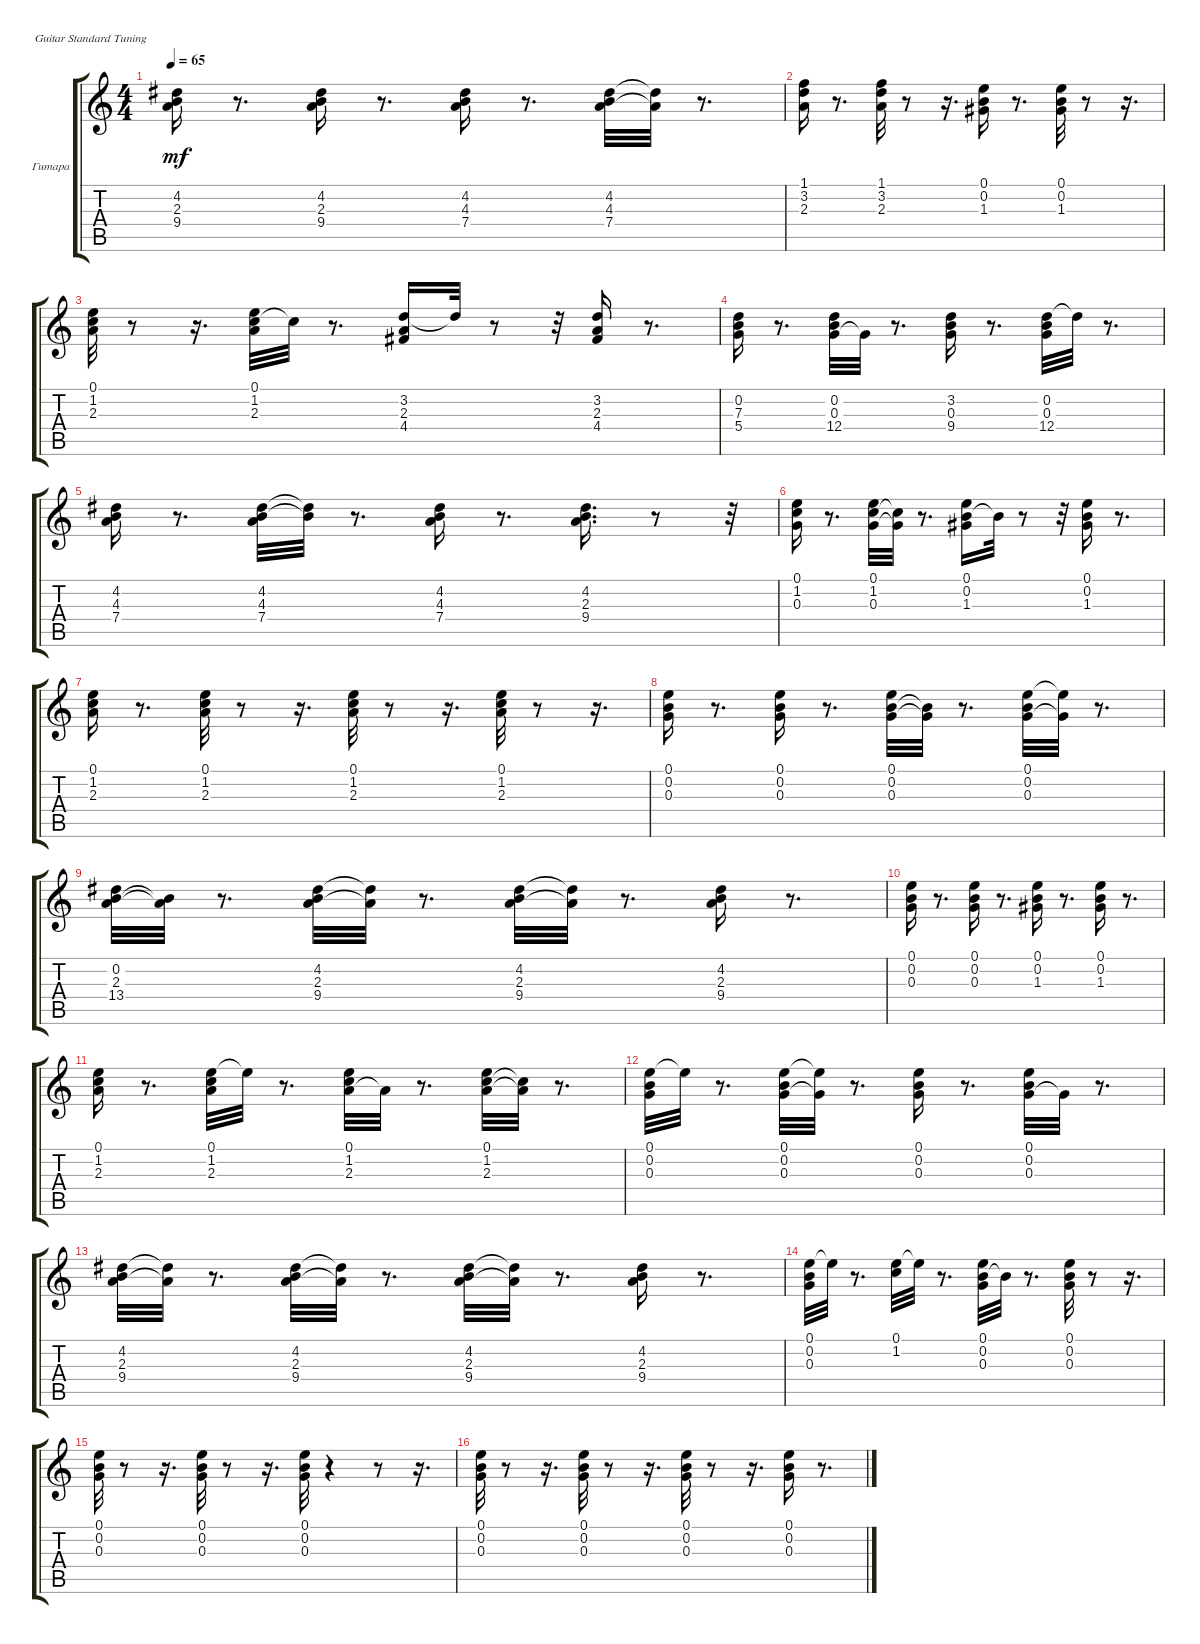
\bracketExtendMode groupsimilarinstruments
\firstSystemTrackNameOrientation horizontal
\otherSystemsTrackNameOrientation horizontal
\track ("Гитара" "Гитара") {instrument acousticguitarsteel}
\staff {score tabs}
\tuning (E4 B3 G3 D3 A2 E2)
\ts (4 4)
\tempo 65
\clef g2
\ks c
(4.2 2.3 9.4).16{dy mf} r.8{d} (4.2 2.3 9.4).16 r.8{d} (4.2 4.3 7.4).16 r.8{d} (4.2 4.3 7.4).32 (4.2{t} 7.4{t}).32 r.8{d} |
(1.1 3.2 2.3).16 r.8{d} (2.3 3.2 1.1).32 r.8 r.16{d} (1.3 0.1 0.2).16 r.8{d} (1.3 0.2 0.1).32 r.8 r.16{d} |
(0.1 2.3 1.2).32 r.8 r.16{d} (1.2 0.1 2.3).32 1.2{t}.32 r.8{d} (3.2 2.3 4.4).16 3.2{t}.32 r.8 r.32 (4.4 3.2 2.3).16 r.8{d} |
(0.2 7.3 5.4).16 r.8{d} (0.3 0.2 12.4).32 0.3{t}.32 r.8{d} (3.2 0.3 9.4).16 r.8{d} (0.3 0.2 12.4).32 12.4{t}.32 r.8{d} |
(4.2 4.3 7.4).16 r.8{d} (4.2 4.3 7.4).32 (4.2{t} 4.3{t}).32 r.8{d} (4.2 4.3 7.4).16 r.8{d} (4.2 2.3 9.4).16{d} r.8 r.32 |
(0.3 1.2 0.1).16 r.8{d} (0.3 0.1 1.2).32 (0.3{t} 1.2{t}).32 r.8{d} (0.1 1.3 0.2).16 0.2{t}.32 r.8 r.32 (1.3 0.1 0.2).16 r.8{d} |
(0.1 2.3 1.2).16 r.8{d} (1.2 0.1 2.3).32 r.8 r.16{d} (2.3 1.2 0.1).32 r.8 r.16{d} (2.3 1.2 0.1).32 r.8 r.16{d} |
(0.1 0.2 0.3).16 r.8{d} (0.1 0.3 0.2).16 r.8{d} (0.3 0.1 0.2).32 (0.3{t} 0.2{t}).32 r.8{d} (0.3 0.1 0.2).32 (0.3{t} 0.1{t}).32 r.8{d} |
(2.3 0.2 13.4).32 (2.3{t} 0.2{t}).32 r.8{d} (4.2 2.3 9.4).32 (4.2{t} 2.3{t}).32 r.8{d} (4.2 2.3 9.4).32 (4.2{t} 2.3{t}).32 r.8{d} (4.2 2.3 9.4).16 r.8{d} |
(0.1 0.3 0.2).16 r.8{d} (0.1 0.2 0.3).16 r.8{d} (1.3 0.1 0.2).16 r.8{d} (1.3 0.1 0.2).16 r.8{d} |
(2.3 1.2 0.1).16 r.8{d} (2.3 0.1 1.2).32 0.1{t}.32 r.8{d} (2.3 1.2 0.1).32 2.3{t}.32 r.8{d} (2.3 0.1 1.2).32 (2.3{t} 1.2{t}).32 r.8{d} |
(0.1 0.2 0.3).32 0.1{t}.32 r.8{d} (0.1 0.3 0.2).32 (0.1{t} 0.3{t}).32 r.8{d} (0.3 0.1 0.2).16 r.8{d} (0.3 0.1 0.2).32 0.3{t}.32 r.8{d} |
(4.2 2.3 9.4).32 (4.2{t} 2.3{t}).32 r.8{d} (2.3 4.2 9.4).32 (2.3{t} 4.2{t}).32 r.8{d} (4.2 2.3 9.4).32 (4.2{t} 2.3{t}).32 r.8{d} (2.3 4.2 9.4).16 r.8{d} |
(0.2 0.1 0.3).32 0.1{t}.32 r.8{d} (0.1 1.2).32 0.1{t}.32 r.8{d} (0.2 0.1 0.3).32 0.2{t}.32 r.8{d} (0.2 0.1 0.3).32 r.8 r.16{d} |
(0.1 0.2 0.3).32 r.8 r.16{d} (0.2 0.1 0.3).32 r.8 r.16{d} (0.2 0.3 0.1).32 r.4 r.8 r.16{d} |
(0.1 0.3 0.2).32 r.8 r.16{d} (0.3 0.1 0.2).32 r.8 r.16{d} (0.1 0.2 0.3).32 r.8 r.16{d} (0.2 0.1 0.3).16 r.8{d}
